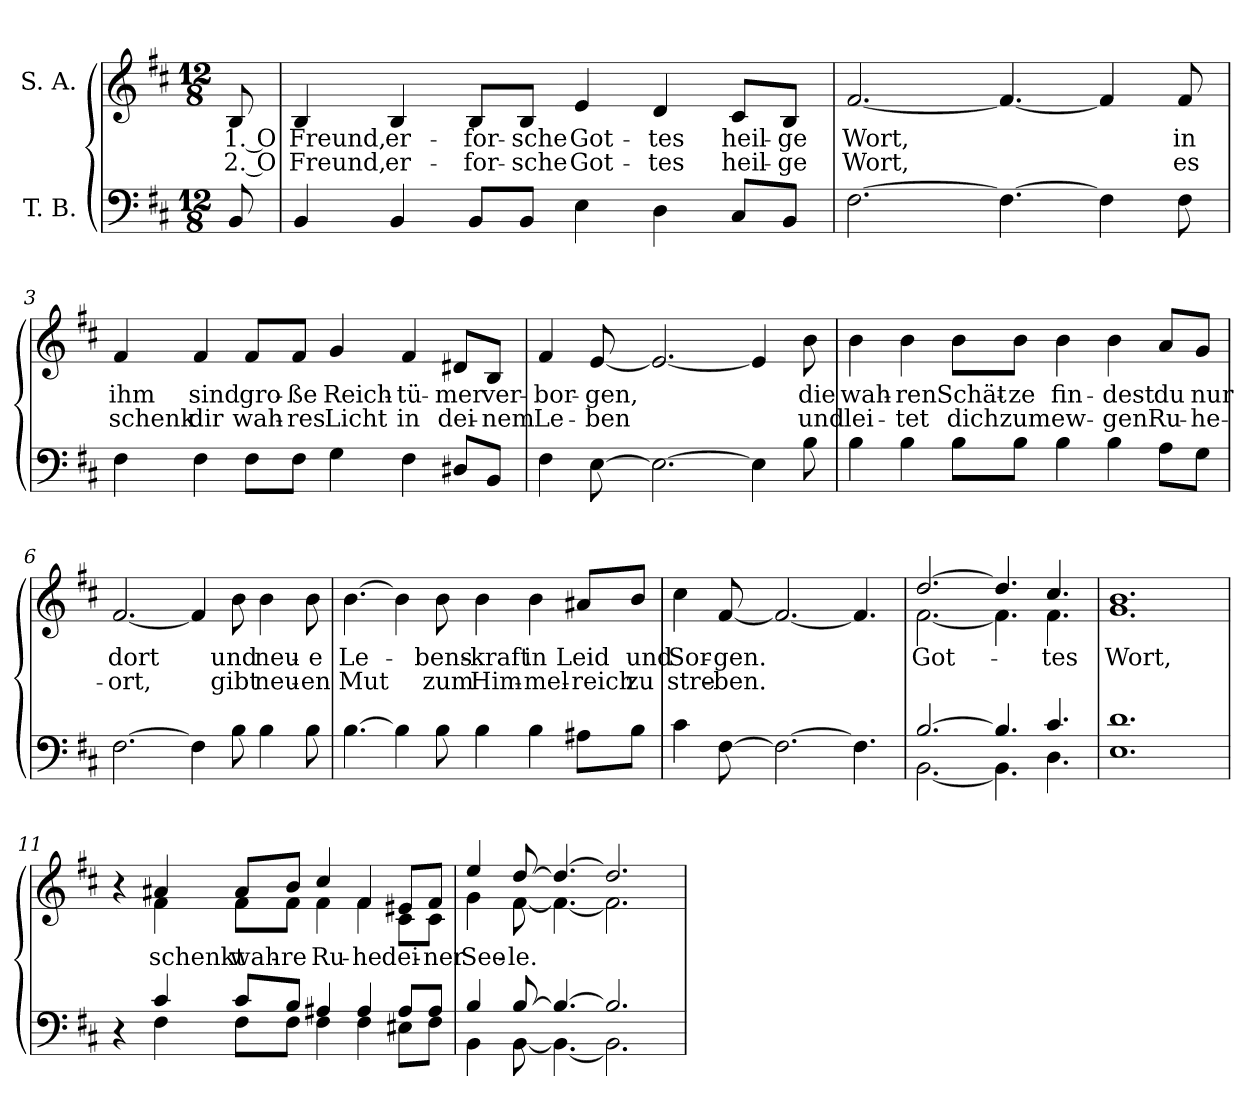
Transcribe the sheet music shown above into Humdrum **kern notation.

**kern	**kern	**text	**text
*part2	*part1	*part1	*part1
*staff2	*staff1	*staff1	*staff1
*I"T. B.	*I"S. A.	*	*
*clefF4	*clefG2	*	*
*k[f#c#]	*k[f#c#]	*	*
*b:	*b:	*	*
*M12/8	*M12/8	*	*
=	=	=	=
!	!	!LO:LY:b	!LO:LY:b
8BB/	8B/	1. O	2. O
=1	=1	=1	=1
!	!	!LO:LY:b	!LO:LY:b
4BB/	4B/	Freund,	Freund,
!	!	!LO:LY:b	!LO:LY:b
4BB/	4B/	er-	er-
!	!	!LO:LY:b	!LO:LY:b
8BB/L	8B/L	-for-	-for-
!	!	!LO:LY:b	!LO:LY:b
8BB/J	8B/J	-sche	-sche
!	!	!LO:LY:b	!LO:LY:b
4E\	4e/	Got-	Got-
!	!	!LO:LY:b	!LO:LY:b
4D\	4d/	-tes	-tes
!	!	!LO:LY:b	!LO:LY:b
8C#/L	8c#/L	heil-	heil-
!	!	!LO:LY:b	!LO:LY:b
8BB/J	8B/J	-ge	-ge
=2	=2	=2	=2
!	!	!LO:LY:b	!LO:LY:b
[2.F#\	[2.f#/	Wort,	Wort,
4.F#\_	4.f#/_	.	.
4F#\]	4f#/]	.	.
!	!	!LO:LY:b	!LO:LY:b
8F#\	8f#/	in	es
!!LO:LB:g=z
=3	=3	=3	=3
!	!	!LO:LY:b	!LO:LY:b
4F#\	4f#/	ihm	schenk
!	!	!LO:LY:b	!LO:LY:b
4F#\	4f#/	sind	dir
!	!	!LO:LY:b	!LO:LY:b
8F#\L	8f#/L	gro-	wah-
!	!	!LO:LY:b	!LO:LY:b
8F#\J	8f#/J	-ße	-res
!	!	!LO:LY:b	!LO:LY:b
4G\	4g/	Reich-	Licht
!	!	!LO:LY:b	!LO:LY:b
4F#\	4f#/	-tü-	in
!	!	!LO:LY:b	!LO:LY:b
8D#X/L	8d#X/L	-mer	dei-
!	!	!LO:LY:b	!LO:LY:b
8BB/J	8B/J	ver-	-nem
=4	=4	=4	=4
!	!	!LO:LY:b	!LO:LY:b
4F#\	4f#/	-bor-	Le-
!	!	!LO:LY:b	!LO:LY:b
[8E\	[8e/	-gen,	-ben
2.E\_	2.e/_	.	.
4E\]	4e/]	.	.
!	!	!LO:LY:b	!LO:LY:b
8B\	8b\	die	und
=5	=5	=5	=5
!	!	!LO:LY:b	!LO:LY:b
4B\	4b\	wah-	lei-
!	!	!LO:LY:b	!LO:LY:b
4B\	4b\	-ren	-tet
!	!	!LO:LY:b	!LO:LY:b
8B\L	8b\L	Schät-	dich
!	!	!LO:LY:b	!LO:LY:b
8B\J	8b\J	-ze	zum
!	!	!LO:LY:b	!LO:LY:b
4B\	4b\	fin-	ew-
!	!	!LO:LY:b	!LO:LY:b
4B\	4b\	-dest	-gen
!	!	!LO:LY:b	!LO:LY:b
8A\L	8a/L	du	Ru-
!	!	!LO:LY:b	!LO:LY:b
8G\J	8g/J	nur	-he-
!!LO:LB:g=z
=6	=6	=6	=6
!	!	!LO:LY:b	!LO:LY:b
[2.F#\	[2.f#/	dort	-ort,
4F#\]	4f#/]	.	.
!	!	!LO:LY:b	!LO:LY:b
8B\	8b\	und	gibt
!	!	!LO:LY:b	!LO:LY:b
4B\	4b\	neu-	neu-
!	!	!LO:LY:b	!LO:LY:b
8B\	8b\	-e	-en
=7	=7	=7	=7
!	!	!LO:LY:b	!LO:LY:b
[4.B\	[4.b\	Le-	Mut
4B\]	4b\]	.	.
!	!	!LO:LY:b	!LO:LY:b
8B\	8b\	-bens-	zum
!	!	!LO:LY:b	!LO:LY:b
4B\	4b\	-kraft	Him-
!	!	!LO:LY:b	!LO:LY:b
4B\	4b\	in	-mel-
!	!	!LO:LY:b	!LO:LY:b
8A#X\L	8a#X/L	Leid	-reich
!	!	!LO:LY:b	!LO:LY:b
8B\J	8b/J	und	zu
=8	=8	=8	=8
!	!	!LO:LY:b	!LO:LY:b
4c#\	4cc#\	Sor-	stre-
!	!	!LO:LY:b	!LO:LY:b
[8F#\	[8f#/	-gen.	-ben.
2.F#\_	2.f#/_	.	.
4.F#\]	4.f#/]	.	.
!!LO:LB:g=z
=9	=9	=9	=9
*^	*	*	*
!	!	!	!LO:LY:b	!
*	*	*^	*	*
[>2.B/	[<2.BB\	[>2.dd/	[<2.f#\	Got-	.
4.B/]	4.BB\]	4.dd/]	4.f#\]	.	.
!	!	!	!	!LO:LY:b	!
4.c#/	4.D\	4.cc#/	4.f#\	-tes	.
=10	=10	=10	=10	=10	=10
!	!	!	!	!LO:LY:b	!
1.d	1.E	1.b	1.g	Wort,	.
=11	=11	=11	=11	=11	=11
4ryy	4r	4r	4ryy	.	.
!	!	!	!	!LO:LY:b	!
4c#/	4F#\	4a#X/	4f#\	schenkt	.
!	!	!	!	!LO:LY:b	!
8c#/L	8F#\L	8a#/L	8f#\L	wah-	.
!	!	!	!	!LO:LY:b	!
8B/J	8F#\J	8b/J	8f#\J	-re	.
!	!	!	!	!LO:LY:b	!
4A#X/	4F#\	4cc#/	4f#\	Ru-	.
!	!	!	!	!LO:LY:b	!
4A#/	4F#\	4f#/	4f#\	-he	.
!	!	!	!	!LO:LY:b	!
8A#/L	8E#X\L	8e#X/L	8c#\L	dei-	.
!	!	!	!	!LO:LY:b	!
8A#/J	8F#\J	8f#/J	8c#\J	-ner	.
=12	=12	=12	=12	=12	=12
!	!	!	!	!LO:LY:b	!
4B/	4BB\	4ee/	4g\	See-	.
!	!	!	!	!LO:LY:b	!
[>8B/	[<8BB\	[>8dd/	[<8f#\	-le.	.
4.B/_	4.BB\_	4.dd/_	4.f#\_	.	.
2.B/]	2.BB\]	2.dd/]	2.f#\]	.	.
*v	*v	*	*	*	*
*	*v	*v	*	*
=	=	=	=
*-	*-	*-	*-
